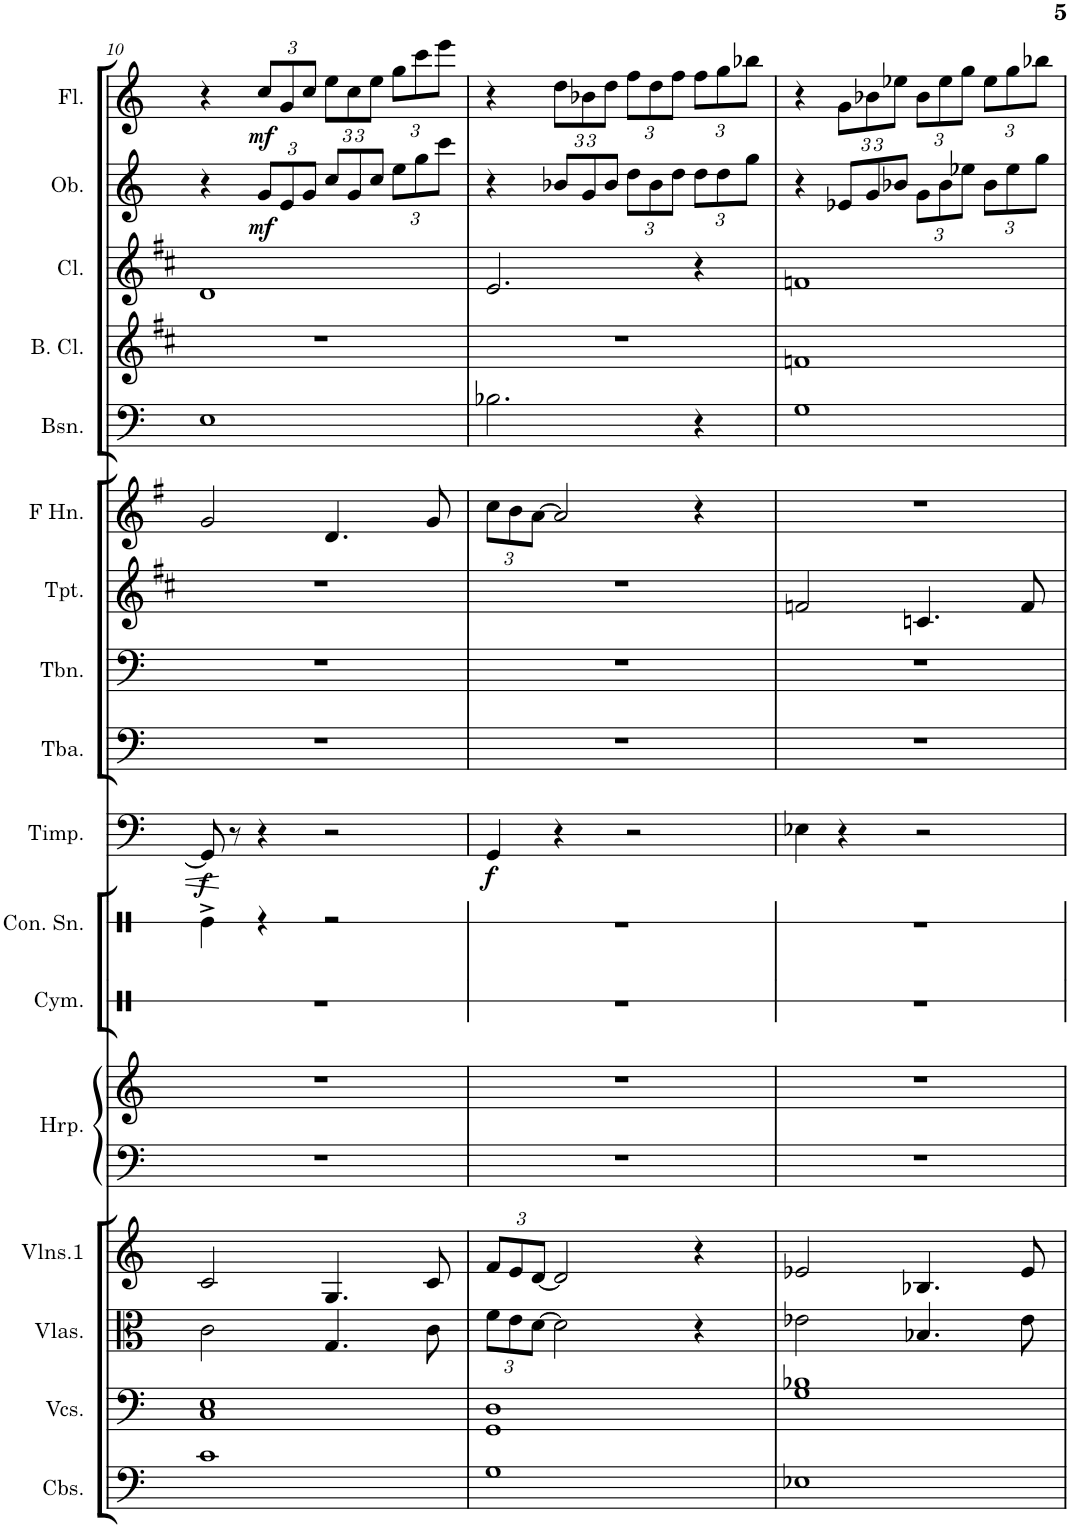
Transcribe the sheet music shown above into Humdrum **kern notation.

**kern	**kern	**kern	**kern	**kern	**kern	**kern	**kern	**kern	**dynam	**kern	**kern	**kern	**kern	**kern	**kern	**kern	**kern	**dynam	**kern	**dynam
*part17	*part16	*part15	*part14	*part13	*part13	*part12	*part11	*part10	*part10	*part9	*part8	*part7	*part6	*part5	*part4	*part3	*part2	*part2	*part1	*part1
*staff18	*staff17	*staff16	*staff15	*staff14	*staff13	*staff12	*staff11	*staff10	*staff10	*staff9	*staff8	*staff7	*staff6	*staff5	*staff4	*staff3	*staff2	*staff2	*staff1	*staff1
*I"Contrabass Section	*I"Violoncello Section	*I"Viola Section	*I"Violin Section1	*I"Harp	*	*I"Cymbal	*I"Concert Snare Drum	*I"Timpani	*	*I"Tuba	*I"Trombone	*I"Trumpet	*I"French Horn	*I"Bassoon	*I"Bass Clarinet	*I"Clarinet	*I"Oboe	*	*I"Flute	*
*I'Cbs.	*I'Vcs.	*I'Vlas.	*I'Vlns.1	*I'Hrp.	*	*I'Cym.	*I'Con. Sn.	*I'Timp.	*	*I'Tba.	*I'Tbn.	*I'Tpt.	*I'F Hn.	*I'Bsn.	*I'B. Cl.	*I'Cl.	*I'Ob.	*	*I'Fl.	*
!!LO:PB:g=z
*clefF4	*clefF4	*clefC3	*clefG2	*clefF4	*clefG2	*clefX	*clefX	*clefF4	*	*clefF4	*clefF4	*clefG2	*clefG2	*clefF4	*clefG2	*clefG2	*clefG2	*	*clefG2	*
*Trd7c12	*	*	*	*	*	*	*	*	*	*	*	*Trd1c2	*Trd4c7	*	*Trd8c14	*Trd1c2	*	*	*	*
*k[]	*k[]	*k[]	*k[]	*k[]	*k[]	*k[]	*k[]	*k[]	*	*k[]	*k[]	*k[f#c#]	*k[f#]	*k[]	*k[f#c#]	*k[f#c#]	*k[]	*	*k[]	*
*M4/4	*M4/4	*M4/4	*M4/4	*M4/4	*M4/4	*M4/4	*M4/4	*M4/4	*	*M4/4	*M4/4	*M4/4	*M4/4	*M4/4	*M4/4	*M4/4	*M4/4	*	*M4/4	*
=10	=10	=10	=10	=10	=10	=10	=10	=10	=10	=10	=10	=10	=10	=10	=10	=10	=10	=10	=10	=10
!	!	!	!	!	!	!	!	!	!LO:DY:b	!	!	!	!	!	!	!	!	!	!	!
1c	1C 1E	2c\	2c/	1r	1r	1r	4Re^\	8GG/]	f	1r	1r	1r	2g/	1E	1r	1d	4r	.	4r	.
.	.	.	.	.	.	.	.	8r	.	.	.	.	.	.	.	.	.	.	.	.
*	*	*	*	*	*	*	*	*	*	*	*	*	*	*	*	*	*Xbrackettup	*	*Xbrackettup	*
!	!	!	!	!	!	!	!	!	!	!	!	!	!	!	!	!	!	!LO:DY:b	!	!LO:DY:b
.	.	.	.	.	.	.	4r	4r	.	.	.	.	.	.	.	.	12g/L	mf	12cc/L	mf
.	.	.	.	.	.	.	.	.	.	.	.	.	.	.	.	.	12e/	.	12g/	.
.	.	.	.	.	.	.	.	.	.	.	.	.	.	.	.	.	12g/J	.	12cc/J	.
.	.	4.G/	4.G/	.	.	.	2r	2r	.	.	.	.	4.d/	.	.	.	12cc/L	.	12ee\L	.
.	.	.	.	.	.	.	.	.	.	.	.	.	.	.	.	.	12g/	.	12cc\	.
.	.	.	.	.	.	.	.	.	.	.	.	.	.	.	.	.	12cc/J	.	12ee\J	.
.	.	.	.	.	.	.	.	.	.	.	.	.	.	.	.	.	12ee\L	.	12gg\L	.
.	.	.	.	.	.	.	.	.	.	.	.	.	.	.	.	.	12gg\	.	12ccc\	.
.	.	8c\	8c/	.	.	.	.	.	.	.	.	.	8g/	.	.	.	.	.	.	.
.	.	.	.	.	.	.	.	.	.	.	.	.	.	.	.	.	12ccc\J	.	12eee\J	.
=11	=11	=11	=11	=11	=11	=11	=11	=11	=11	=11	=11	=11	=11	=11	=11	=11	=11	=11	=11	=11
*	*	*Xbrackettup	*Xbrackettup	*	*	*	*	*	*	*	*	*	*Xbrackettup	*	*	*	*	*	*	*
!	!	!	!	!	!	!	!	!	!LO:DY:b	!	!	!	!	!	!	!	!	!	!	!
1G	1GG 1D	12f\L	12f/L	1r	1r	1r	1r	4GG/	f	1r	1r	1r	12cc\L	2.B-X\	1r	2.e/	4r	.	4r	.
.	.	12e\	12e/	.	.	.	.	.	.	.	.	.	12b\	.	.	.	.	.	.	.
.	.	[12d\J	[12d/J	.	.	.	.	.	.	.	.	.	[12a\J	.	.	.	.	.	.	.
.	.	2d\]	2d/]	.	.	.	.	4r	.	.	.	.	2a/]	.	.	.	12b-X/L	.	12dd\L	.
.	.	.	.	.	.	.	.	.	.	.	.	.	.	.	.	.	12g/	.	12b-X\	.
.	.	.	.	.	.	.	.	.	.	.	.	.	.	.	.	.	12b-/J	.	12dd\J	.
.	.	.	.	.	.	.	.	2r	.	.	.	.	.	.	.	.	12dd\L	.	12ff\L	.
.	.	.	.	.	.	.	.	.	.	.	.	.	.	.	.	.	12b-\	.	12dd\	.
.	.	.	.	.	.	.	.	.	.	.	.	.	.	.	.	.	12dd\J	.	12ff\J	.
.	.	4r	4r	.	.	.	.	.	.	.	.	.	4r	4r	.	4r	12dd\L	.	12ff\L	.
.	.	.	.	.	.	.	.	.	.	.	.	.	.	.	.	.	12dd\	.	12gg\	.
.	.	.	.	.	.	.	.	.	.	.	.	.	.	.	.	.	12gg\J	.	12bb-X\J	.
=12	=12	=12	=12	=12	=12	=12	=12	=12	=12	=12	=12	=12	=12	=12	=12	=12	=12	=12	=12	=12
1E-X	1G 1B-X	2e-X\	2e-X/	1r	1r	1r	1r	4E-X\	.	1r	1r	2fn/	1r	1G	1fn	1fn	4r	.	4r	.
.	.	.	.	.	.	.	.	4r	.	.	.	.	.	.	.	.	12e-X/L	.	12g\L	.
.	.	.	.	.	.	.	.	.	.	.	.	.	.	.	.	.	12g/	.	12b-X\	.
.	.	.	.	.	.	.	.	.	.	.	.	.	.	.	.	.	12b-X/J	.	12ee-X\J	.
.	.	4.B-X/	4.B-X/	.	.	.	.	2r	.	.	.	4.cn/	.	.	.	.	12g\L	.	12b-\L	.
.	.	.	.	.	.	.	.	.	.	.	.	.	.	.	.	.	12b-\	.	12ee-\	.
.	.	.	.	.	.	.	.	.	.	.	.	.	.	.	.	.	12ee-X\J	.	12gg\J	.
.	.	.	.	.	.	.	.	.	.	.	.	.	.	.	.	.	12b-\L	.	12ee-\L	.
.	.	.	.	.	.	.	.	.	.	.	.	.	.	.	.	.	12ee-\	.	12gg\	.
.	.	8e-\	8e-/	.	.	.	.	.	.	.	.	8f/	.	.	.	.	.	.	.	.
.	.	.	.	.	.	.	.	.	.	.	.	.	.	.	.	.	12gg\J	.	12bb-X\J	.
=	=	=	=	=	=	=	=	=	=	=	=	=	=	=	=	=	=	=	=	=
*-	*-	*-	*-	*-	*-	*-	*-	*-	*-	*-	*-	*-	*-	*-	*-	*-	*-	*-	*-	*-
